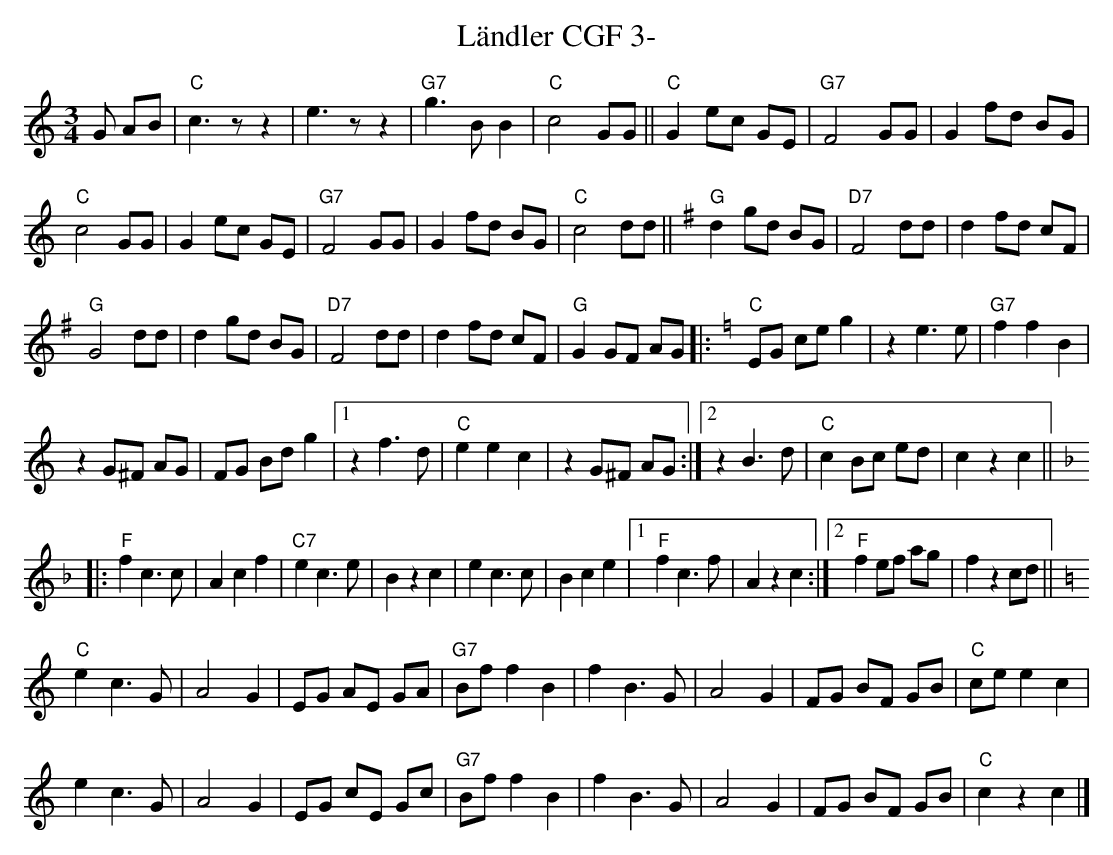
X:1
T:L\"andler CGF 3-
M:3/4
L:1/8
K:Cmaj
G AB | "C"c3z z2 | e3z z2 | "G7"g3BB2 | "C"c4GG || "C"G2ec GE | "G7"F4 GG | G2 fd BG |
"C"c4 GG | G2 ec GE | "G7"F4 GG | G2 fd BG | "C"c4 dd || [K:Gmaj] "G"d2 gd BG | "D7"F4dd | d2 fd cF |
"G"G4 dd | d2 gd BG | "D7"F4 dd | d2 fd cF | "G"G2GF AG |: [K:Cmaj] "C"EG ce g2 | z2 e3e | "G7"f2f2B2 |
z2G^F AG | FG Bd g2 |1 z2f3d | "C"e2e2c2 | z2G^F AG :|2 z2 B3d | "C"c2 Bc ed | c2z2c2 || [K:Fmaj]
|: "F"f2c3c | A2c2f2 | "C7"e2c3e | B2z2c2 | e2c3c | B2c2e2 |1 "F"f2c3f | A2z2c2 :|2 "F"f2 ef ag | f2z2cd || [K:Cmaj]
"C"e2c3G | A4G2 | EG AE GA | "G7"Bf f2B2 | f2B3G | A4G2 | FG BF GB | "C"ce e2c2 |
e2c3G | A4G2 | EG cE Gc | "G7"Bf f2B2 | f2B3G | A4G2 | FG BF GB | "C"c2z2c2 |]
